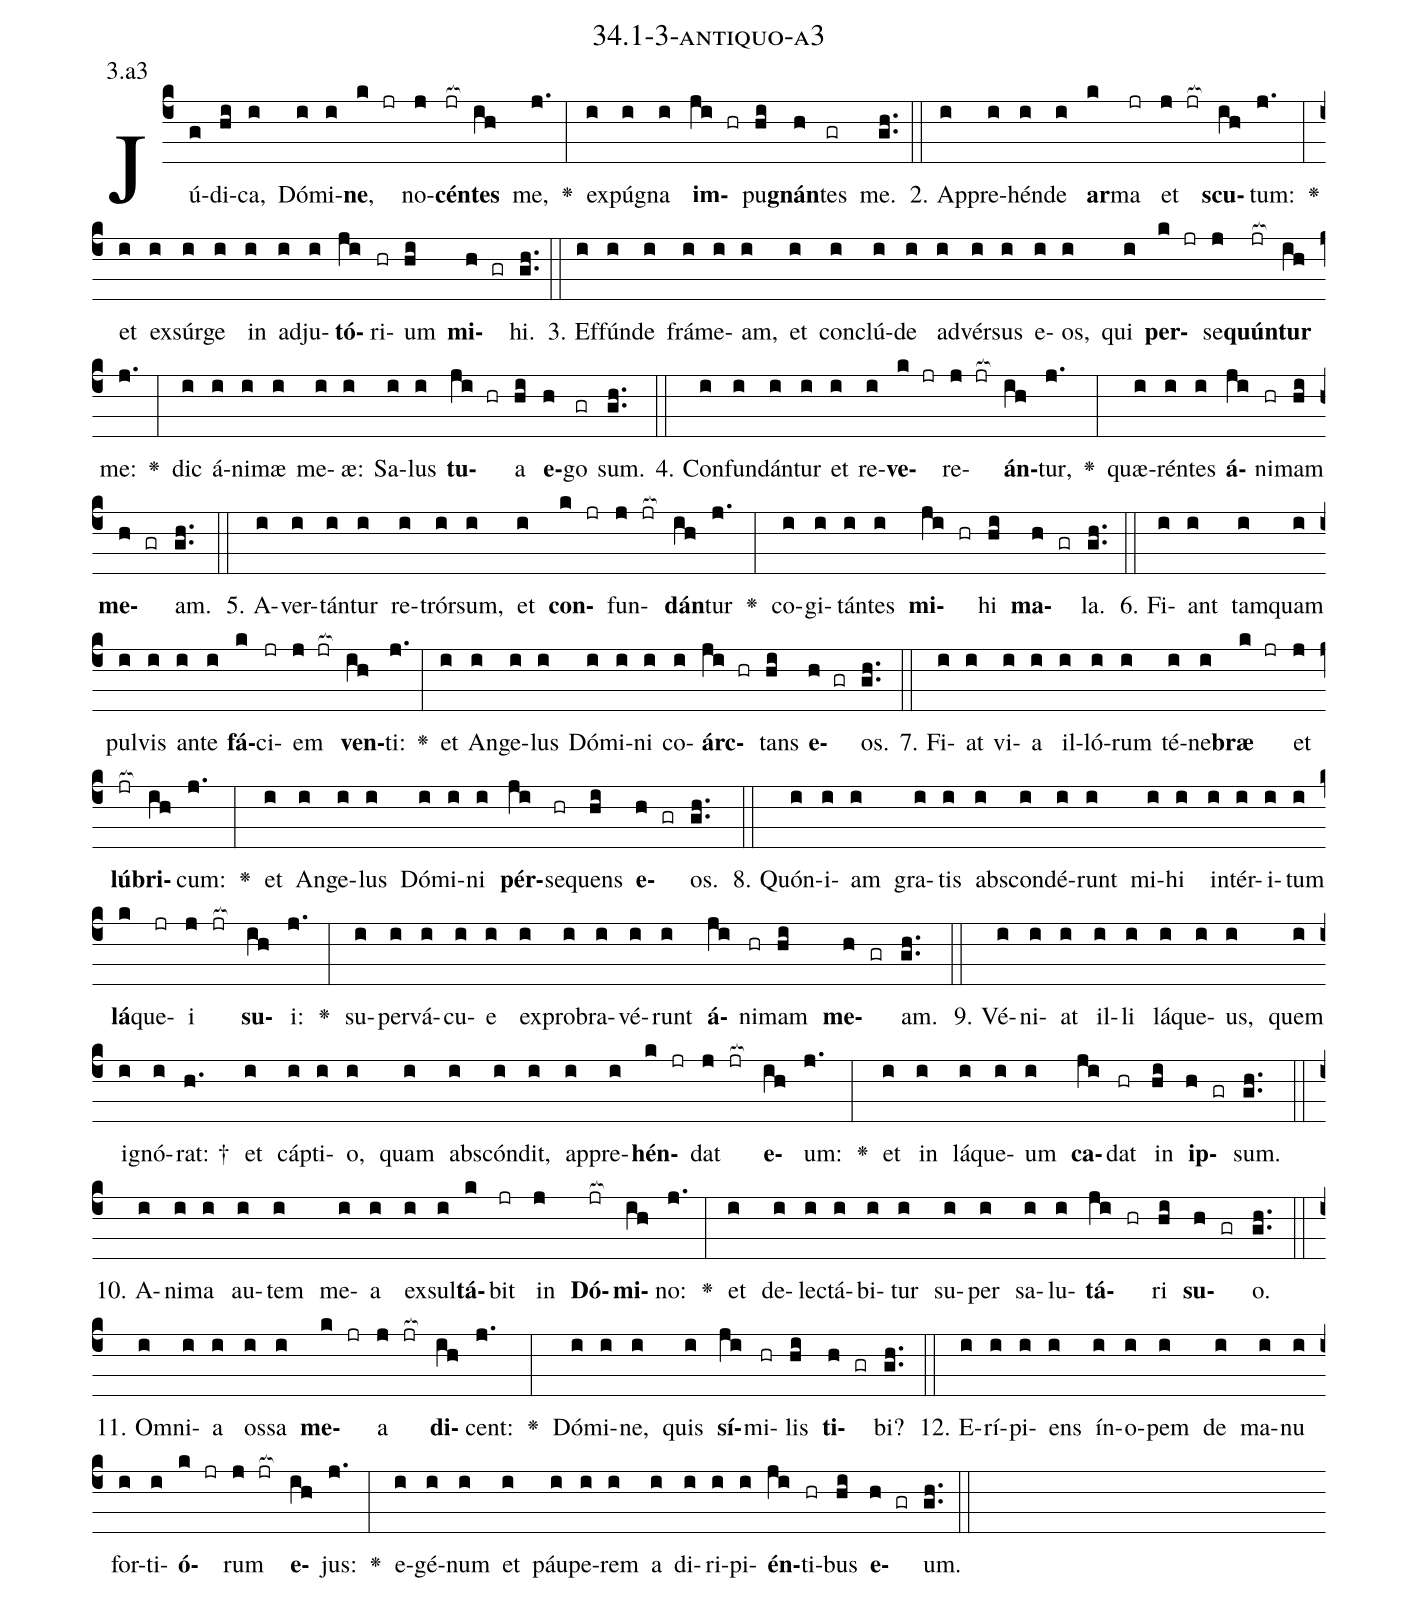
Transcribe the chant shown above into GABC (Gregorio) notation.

name: 34.1-3-antiquo-a3;
annotation: 3.a3;
%%
(c4)Jú(g)di(hi)ca,(i) Dó(i)mi(i)<b>ne</b>,(k jr) no(j)<b>cén</b>(jr[ocb:1{])<b>tes</b>(ih[ocb:0}]) me,(j.) <v>\greheightstar</v>(:) ex(i)pú(i)gna(i) <b>im</b>(ji hr)pu(hi)<b>gnán</b>(h)tes(gr) me.(gh..) (::)
2. Ap(i)pre(i)hén(i)de(i) <b>ar</b>(k)ma(jr) et(j jr[ocb:1{]) <b>scu</b>(ih[ocb:0}])tum:(j.) <v>\greheightstar</v>(:) et(i) ex(i)súr(i)ge(i) in(i) ad(i)ju(i)<b>tó</b>(ji)ri(hr)um(hi) <b>mi</b>(h gr)hi.(gh..) (::)
3. Ef(i)fún(i)de(i) frá(i)me(i)am,(i) et(i) con(i)clú(i)de(i) ad(i)vér(i)sus(i) e(i)os,(i) qui(i) <b>per</b>(k jr)se(j)<b>quún</b>(jr[ocb:1{])<b>tur</b>(ih[ocb:0}]) me:(j.) <v>\greheightstar</v>(:) dic(i) á(i)ni(i)mæ(i) me(i)æ:(i) Sa(i)lus(i) <b>tu</b>(ji hr)a(hi) <b>e</b>(h)go(gr) sum.(gh..) (::)
4. Con(i)fun(i)dán(i)tur(i) et(i) re(i)<b>ve</b>(k jr)re(j jr[ocb:1{])<b>án</b>(ih[ocb:0}])tur,(j.) <v>\greheightstar</v>(:) quæ(i)rén(i)tes(i) <b>á</b>(ji)ni(hr)mam(hi) <b>me</b>(h gr)am.(gh..) (::)
5. A(i)ver(i)tán(i)tur(i) re(i)trór(i)sum,(i) et(i) <b>con</b>(k jr)fun(j jr[ocb:1{])<b>dán</b>(ih[ocb:0}])tur(j.) <v>\greheightstar</v>(:) co(i)gi(i)tán(i)tes(i) <b>mi</b>(ji hr)hi(hi) <b>ma</b>(h gr)la.(gh..) (::)
6. Fi(i)ant(i) tam(i)quam(i) pul(i)vis(i) an(i)te(i) <b>fá</b>(k)ci(jr)em(j jr[ocb:1{]) <b>ven</b>(ih[ocb:0}])ti:(j.) <v>\greheightstar</v>(:) et(i) An(i)ge(i)lus(i) Dó(i)mi(i)ni(i) co(i)<b>árc</b>(ji hr)tans(hi) <b>e</b>(h gr)os.(gh..) (::)
7. Fi(i)at(i) vi(i)a(i) il(i)ló(i)rum(i) té(i)ne(i)<b>bræ</b>(k jr) et(j) <b>lú</b>(jr[ocb:1{])<b>bri</b>(ih[ocb:0}])cum:(j.) <v>\greheightstar</v>(:) et(i) An(i)ge(i)lus(i) Dó(i)mi(i)ni(i) <b>pér</b>(ji)se(hr)quens(hi) <b>e</b>(h gr)os.(gh..) (::)
8. Quón(i)i(i)am(i) gra(i)tis(i) abs(i)con(i)dé(i)runt(i) mi(i)hi(i) in(i)tér(i)i(i)tum(i) <b>lá</b>(k)que(jr)i(j jr[ocb:1{]) <b>su</b>(ih[ocb:0}])i:(j.) <v>\greheightstar</v>(:) su(i)per(i)vá(i)cu(i)e(i) ex(i)pro(i)bra(i)vé(i)runt(i) <b>á</b>(ji)ni(hr)mam(hi) <b>me</b>(h gr)am.(gh..) (::)
9. Vé(i)ni(i)at(i) il(i)li(i) lá(i)que(i)us,(i) quem(i) i(i)gnó(i)rat: †(h.) et(i) cáp(i)ti(i)o,(i) quam(i) abs(i)cón(i)dit,(i) ap(i)pre(i)<b>hén</b>(k jr)dat(j jr[ocb:1{]) <b>e</b>(ih[ocb:0}])um:(j.) <v>\greheightstar</v>(:) et(i) in(i) lá(i)que(i)um(i) <b>ca</b>(ji)dat(hr) in(hi) <b>ip</b>(h gr)sum.(gh..) (::)
10. A(i)ni(i)ma(i) au(i)tem(i) me(i)a(i) ex(i)sul(i)<b>tá</b>(k)bit(jr) in(j) <b>Dó</b>(jr[ocb:1{])<b>mi</b>(ih[ocb:0}])no:(j.) <v>\greheightstar</v>(:) et(i) de(i)lec(i)tá(i)bi(i)tur(i) su(i)per(i) sa(i)lu(i)<b>tá</b>(ji hr)ri(hi) <b>su</b>(h gr)o.(gh..) (::)
11. Om(i)ni(i)a(i) os(i)sa(i) <b>me</b>(k jr)a(j jr[ocb:1{]) <b>di</b>(ih[ocb:0}])cent:(j.) <v>\greheightstar</v>(:) Dó(i)mi(i)ne,(i) quis(i) <b>sí</b>(ji)mi(hr)lis(hi) <b>ti</b>(h gr)bi?(gh..) (::)
12. E(i)rí(i)pi(i)ens(i) ín(i)o(i)pem(i) de(i) ma(i)nu(i) for(i)ti(i)<b>ó</b>(k jr)rum(j jr[ocb:1{]) <b>e</b>(ih[ocb:0}])jus:(j.) <v>\greheightstar</v>(:) e(i)gé(i)num(i) et(i) páu(i)pe(i)rem(i) a(i) di(i)ri(i)pi(i)<b>én</b>(ji)ti(hr)bus(hi) <b>e</b>(h gr)um.(gh..) (::)
